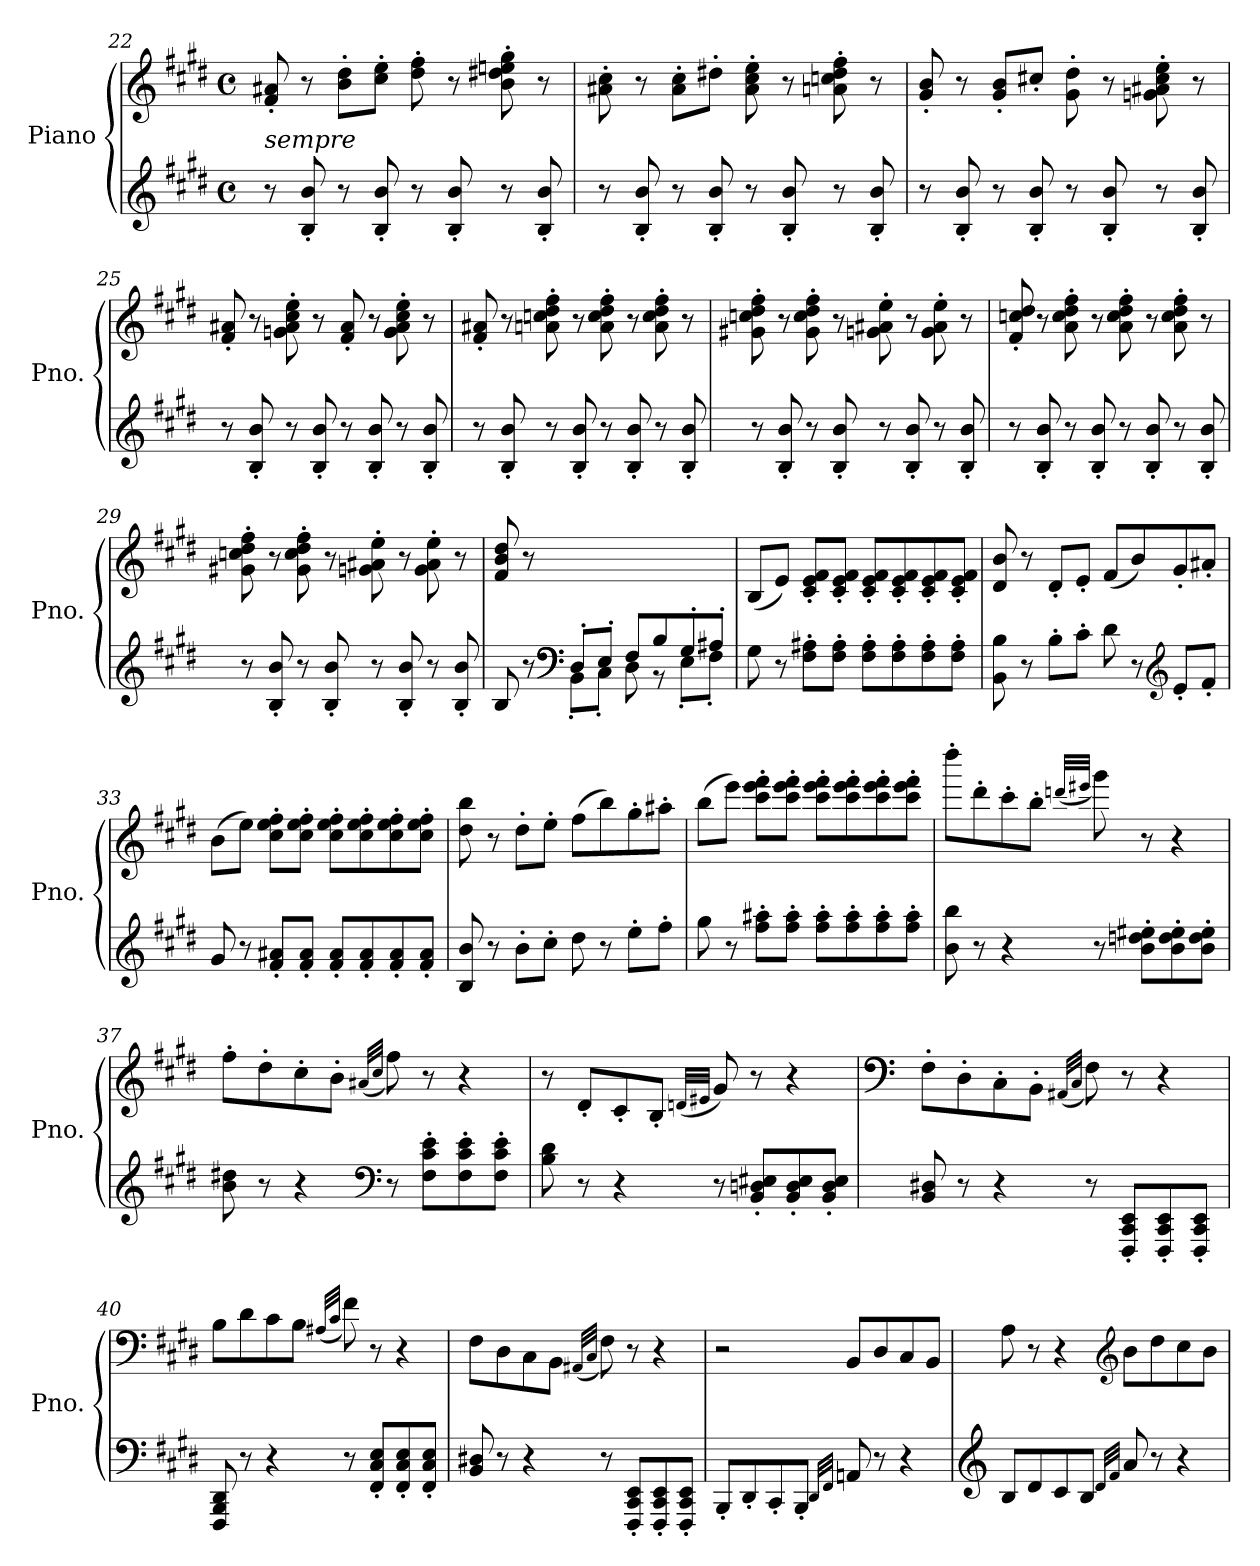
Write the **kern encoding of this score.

**kern	**kern
*part1	*part1
*staff2	*staff1
*I"Piano	*
*I'Pno.	*
*clefG2	*clefG2
*k[f#c#g#d#]	*k[f#c#g#d#]
*M4/4	*M4/4
*met(c)	*met(c)
=22	=22
!LO:TX:a:i:t=sempre	!
8r	8f#/' 8a#X/'
8B/' 8b/'	8r
8r	8b\' 8dd#\'L
8B/' 8b/'	8cc#\' 8ee\'J
8r	8dd#\' 8ff#\'
8B/' 8b/'	8r
8r	8b\' 8dd#X\' 8een\' 8gg#\'
8B/' 8b/'	8r
=23	=23
8r	8a#X\' 8cc#\'
8B/' 8b/'	8r
8r	8a#\' 8cc#\'L
8B/' 8b/'	8dd#X'\J
8r	8a#\' 8cc#\' 8ee\'
8B/' 8b/'	8r
8r	8an\' 8ccn\' 8dd#\' 8ff#\'
8B/' 8b/'	8r
!!LO:LB:g=z
=24	=24
8r	8g#/' 8b/'
8B/' 8b/'	8r
8r	8g#/' 8b/'L
8B/' 8b/'	8cc#X'/J
8r	8g#\' 8dd#\'
8B/' 8b/'	8r
8r	8gn\' 8a#X\' 8cc#\' 8ee\'
8B/' 8b/'	8r
=25	=25
8r	8f#/' 8a#X/'
8B/' 8b/'	8r
8r	8gn\' 8a#\' 8cc#\' 8ee\'
8B/' 8b/'	8r
8r	8f#/' 8a#/'
8B/' 8b/'	8r
8r	8g\' 8a#\' 8cc#\' 8ee\'
8B/' 8b/'	8r
=26	=26
8r	8f#/' 8a#X/'
8B/' 8b/'	8r
8r	8an\' 8ccn\' 8dd#\' 8ff#\'
8B/' 8b/'	8r
8r	8a\' 8cc\' 8dd#\' 8ff#\'
8B/' 8b/'	8r
8r	8a\' 8cc\' 8dd#\' 8ff#\'
8B/' 8b/'	8r
=27	=27
8r	8g#X\' 8ccn\' 8dd#\' 8ff#\'
8B/' 8b/'	8r
8r	8g#\' 8cc\' 8dd#\' 8ff#\'
8B/' 8b/'	8r
8r	8gn\' 8a#X\' 8ee\'
8B/' 8b/'	8r
8r	8g\' 8a#\' 8ee\'
8B/' 8b/'	8r
!!LO:LB:g=z
=28	=28
8r	8f#/' 8ccn/' 8dd#/'
8B/' 8b/'	8r
8r	8a\' 8cc\' 8dd#\' 8ff#\'
8B/' 8b/'	8r
8r	8a\' 8cc\' 8dd#\' 8ff#\'
8B/' 8b/'	8r
8r	8a\' 8cc\' 8dd#\' 8ff#\'
8B/' 8b/'	8r
=29	=29
8r	8g#X\' 8ccn\' 8dd#\' 8ff#\'
8B/' 8b/'	8r
8r	8g#\' 8cc\' 8dd#\' 8ff#\'
8B/' 8b/'	8r
8r	8gn\' 8a#X\' 8ee\'
8B/' 8b/'	8r
8r	8g\' 8a#\' 8ee\'
8B/' 8b/'	8r
=30	=30
*^	*
4ryy	8B/	8f#/ 8b/ 8dd#/
.	8r	8r
*clefF4	*	*
8D#'/L	8BB'\L	2.ryy
8E'/J	8C#'\J	.
8F#/L	8D#\	.
8B/	8r	.
8G#'/	8E'\L	.
8A#X'/J	8F#'\J	.
*v	*v	*
=31	=31
8G#\	(8B/L
8r	8e/J)
8F#\' 8A#X\'L	8c#/' 8e/' 8f#/'L
8F#\' 8A#\'J	8c#/' 8e/' 8f#/'J
8F#\' 8A#\'L	8c#/' 8e/' 8f#/'L
8F#\' 8A#\'	8c#/' 8e/' 8f#/'
8F#\' 8A#\'	8c#/' 8e/' 8f#/'
8F#\' 8A#\'J	8c#/' 8e/' 8f#/'J
!!LO:PB:g=z
=32	=32
8BB\ 8B\	8d#/ 8b/
8r	8r
8B'\L	8d#'/L
8c#'\J	8e'/J
8d#\	(8f#/L
8r	8b/)
*clefG2	*
8e'/L	8g#'/
8f#'/J	8a#X'/J
=33	=33
8g#/	(8b\L
8r	8ee\J)
8f#/' 8a#X/'L	8cc#\' 8ee\' 8ff#\'L
8f#/' 8a#/'J	8cc#\' 8ee\' 8ff#\'J
8f#/' 8a#/'L	8cc#\' 8ee\' 8ff#\'L
8f#/' 8a#/'	8cc#\' 8ee\' 8ff#\'
8f#/' 8a#/'	8cc#\' 8ee\' 8ff#\'
8f#/' 8a#/'J	8cc#\' 8ee\' 8ff#\'J
=34	=34
8B/ 8b/	8dd#\ 8bb\
8r	8r
8b'\L	8dd#'\L
8cc#'\J	8ee'\J
8dd#\	(8ff#\L
8r	8bb\)
8ee'\L	8gg#'\
8ff#'\J	8aa#X'\J
=35	=35
8gg#\	(8bb\L
8r	8eee\J)
8ff#\' 8aa#X\'L	8ccc#\' 8eee\' 8fff#\'L
8ff#\' 8aa#\'J	8ccc#\' 8eee\' 8fff#\'J
8ff#\' 8aa#\'L	8ccc#\' 8eee\' 8fff#\'L
8ff#\' 8aa#\'	8ccc#\' 8eee\' 8fff#\'
8ff#\' 8aa#\'	8ccc#\' 8eee\' 8fff#\'
8ff#\' 8aa#\'J	8ccc#\' 8eee\' 8fff#\'J
!!LO:LB:g=z
=36	=36
8b\ 8bb\	8dddd#'\L
8r	8ddd#'\
4r	8ccc#'\
.	8bb'\J
.	(32qdddn/LLL
.	32qeee#X/JJJ
8r	8ggg#\)
8b\' 8ddn\' 8ee#X\'L	8r
8b\' 8dd\' 8ee#\'	4r
8b\' 8dd\' 8ee#\'J	.
=37	=37
8b\ 8dd#X\	8ff#'\L
8r	8dd#'\
4r	8cc#'\
.	8b'\J
*clefF4	*
.	(32qa#X/LLL
.	32qcc#/JJJ
8r	8ff#\)
8F#\' 8c#\' 8e\'L	8r
8F#\' 8c#\' 8e\'	4r
8F#\' 8c#\' 8e\'J	.
=38	=38
8B\ 8d#\	8r
8r	8d#'/L
4r	8c#'/
.	8B'/J
.	(32qdn/LLL
.	32qe#X/JJJ
8r	8g#/)
8BB/' 8Dn/' 8E#X/'L	8r
8BB/' 8D/' 8E#/'	4r
8BB/' 8D/' 8E#/'J	.
=39	=39
*	*clefF4
8BB/ 8D#X/	8F#'\L
8r	8D#'\
4r	8C#'\
.	8BB'\J
.	(32qAA#X/LLL
.	32qC#/JJJ
8r	8F#\)
8FFF#/' 8CC#/' 8EE/'L	8r
8FFF#/' 8CC#/' 8EE/'	4r
8FFF#/' 8CC#/' 8EE/'J	.
!!LO:LB:g=z
=40	=40
8FFF#/ 8BBB/ 8DD#/	8B\L
8r	8d#\
4r	8c#\
.	8B\J
.	(32qA#X/LLL
.	32qc#/JJJ
8r	8f#\)
8FF#/' 8C#/' 8E/'L	8r
8FF#/' 8C#/' 8E/'	4r
8FF#/' 8C#/' 8E/'J	.
=41	=41
8BB/ 8D#X/	8F#\L
8r	8D#\
4r	8C#\
.	8BB\J
.	(32qAA#X/LLL
.	32qC#/JJJ
8r	8F#\)
8FFF#/' 8CC#/' 8EE/'L	8r
8FFF#/' 8CC#/' 8EE/'	4r
8FFF#/' 8CC#/' 8EE/'J	.
=42	=42
8BBB'/L	2r
8DD#'/	.
8CC#'/	.
8BBB'/J	.
32qDD#/LLL	.
32qFF#/JJJ	.
8AAn/	8BB/L
8r	8D#/
4r	8C#/
.	8BB/J
=43	=43
*clefG2	*
8B/L	8A\
8d#/	8r
8c#/	4r
8B/J	.
32qd#/LLL	.
32qf#/JJJ	.
*	*clefG2
8a/	8b\L
8r	8dd#\
4r	8cc#\
.	8b\J
=	=
*-	*-
